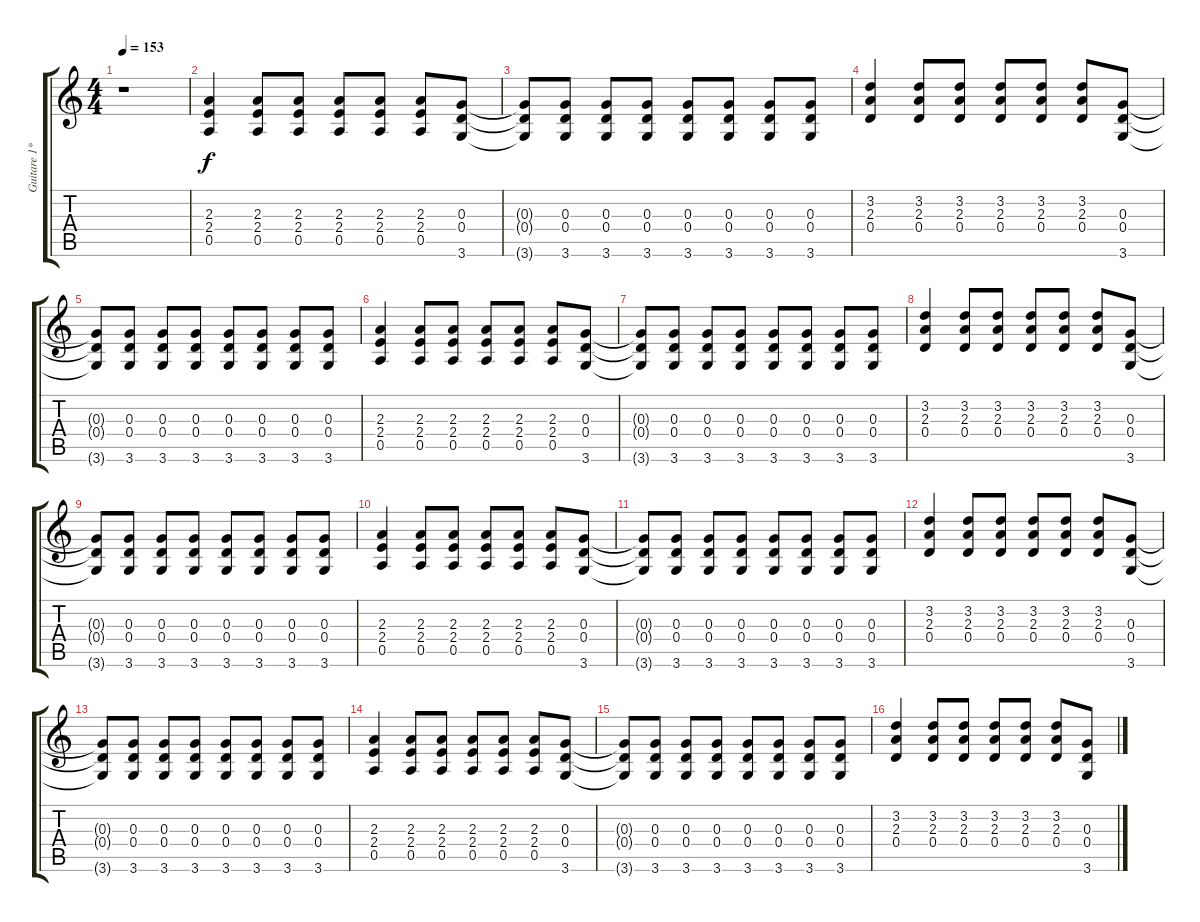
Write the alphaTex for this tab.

\track ("Guitare 1*" "Guitare 1*") {instrument overdrivenguitar}
\staff {score tabs}
\tuning (E4 B3 G3 D3 A2 E2) {hide}
\ts (4 4)
\tempo 153
\clef g2
\ks c
r.1{dy f instrument overdrivenguitar} |
(2.3 2.4 0.5).4 (2.3 2.4 0.5).8 (2.3 2.4 0.5).8 (2.3 2.4 0.5).8 (2.3 2.4 0.5).8 (2.3 2.4 0.5).8 (0.3 0.4 3.6).8 |
(0.3{t} 0.4{t} 3.6{t}).8 (0.3 0.4 3.6).8 (0.3 0.4 3.6).8 (0.3 0.4 3.6).8 (0.3 0.4 3.6).8 (0.3 0.4 3.6).8 (0.3 0.4 3.6).8 (0.3 0.4 3.6).8 |
(3.2 2.3 0.4).4 (3.2 2.3 0.4).8 (3.2 2.3 0.4).8 (3.2 2.3 0.4).8 (3.2 2.3 0.4).8 (3.2 2.3 0.4).8 (0.3 0.4 3.6).8 |
(0.3{t} 0.4{t} 3.6{t}).8 (0.3 0.4 3.6).8 (0.3 0.4 3.6).8 (0.3 0.4 3.6).8 (0.3 0.4 3.6).8 (0.3 0.4 3.6).8 (0.3 0.4 3.6).8 (0.3 0.4 3.6).8 |
(2.3 2.4 0.5).4 (2.3 2.4 0.5).8 (2.3 2.4 0.5).8 (2.3 2.4 0.5).8 (2.3 2.4 0.5).8 (2.3 2.4 0.5).8 (0.3 0.4 3.6).8 |
(0.3{t} 0.4{t} 3.6{t}).8 (0.3 0.4 3.6).8 (0.3 0.4 3.6).8 (0.3 0.4 3.6).8 (0.3 0.4 3.6).8 (0.3 0.4 3.6).8 (0.3 0.4 3.6).8 (0.3 0.4 3.6).8 |
(3.2 2.3 0.4).4 (3.2 2.3 0.4).8 (3.2 2.3 0.4).8 (3.2 2.3 0.4).8 (3.2 2.3 0.4).8 (3.2 2.3 0.4).8 (0.3 0.4 3.6).8 |
(0.3{t} 0.4{t} 3.6{t}).8 (0.3 0.4 3.6).8 (0.3 0.4 3.6).8 (0.3 0.4 3.6).8 (0.3 0.4 3.6).8 (0.3 0.4 3.6).8 (0.3 0.4 3.6).8 (0.3 0.4 3.6).8 |
(2.3 2.4 0.5).4 (2.3 2.4 0.5).8 (2.3 2.4 0.5).8 (2.3 2.4 0.5).8 (2.3 2.4 0.5).8 (2.3 2.4 0.5).8 (0.3 0.4 3.6).8 |
(0.3{t} 0.4{t} 3.6{t}).8 (0.3 0.4 3.6).8 (0.3 0.4 3.6).8 (0.3 0.4 3.6).8 (0.3 0.4 3.6).8 (0.3 0.4 3.6).8 (0.3 0.4 3.6).8 (0.3 0.4 3.6).8 |
(3.2 2.3 0.4).4 (3.2 2.3 0.4).8 (3.2 2.3 0.4).8 (3.2 2.3 0.4).8 (3.2 2.3 0.4).8 (3.2 2.3 0.4).8 (0.3 0.4 3.6).8 |
(0.3{t} 0.4{t} 3.6{t}).8 (0.3 0.4 3.6).8 (0.3 0.4 3.6).8 (0.3 0.4 3.6).8 (0.3 0.4 3.6).8 (0.3 0.4 3.6).8 (0.3 0.4 3.6).8 (0.3 0.4 3.6).8 |
(2.3 2.4 0.5).4 (2.3 2.4 0.5).8 (2.3 2.4 0.5).8 (2.3 2.4 0.5).8 (2.3 2.4 0.5).8 (2.3 2.4 0.5).8 (0.3 0.4 3.6).8 |
(0.3{t} 0.4{t} 3.6{t}).8 (0.3 0.4 3.6).8 (0.3 0.4 3.6).8 (0.3 0.4 3.6).8 (0.3 0.4 3.6).8 (0.3 0.4 3.6).8 (0.3 0.4 3.6).8 (0.3 0.4 3.6).8 |
(3.2 2.3 0.4).4 (3.2 2.3 0.4).8 (3.2 2.3 0.4).8 (3.2 2.3 0.4).8 (3.2 2.3 0.4).8 (3.2 2.3 0.4).8 (0.3 0.4 3.6).8
